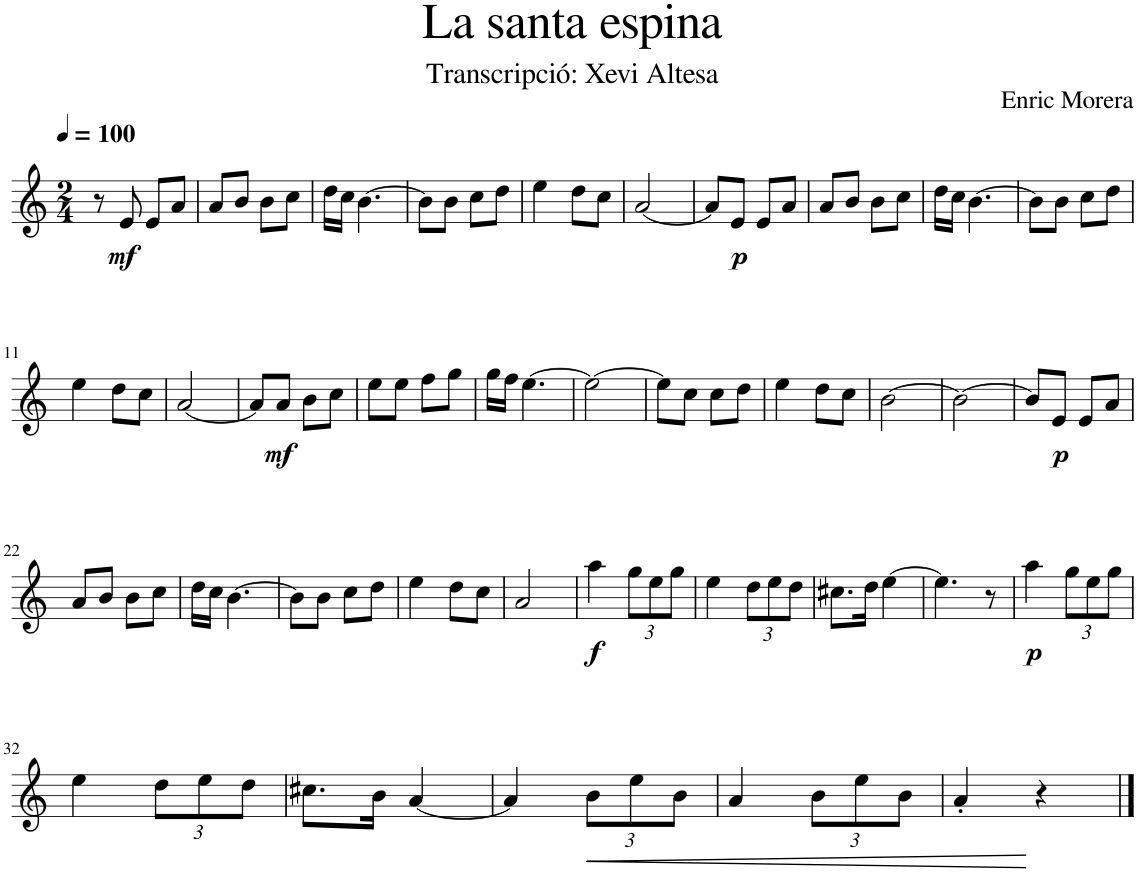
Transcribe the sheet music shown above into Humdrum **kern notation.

**kern	**dynam
*part1	*part1
*staff1	*staff1
*I"Oboè	*
*I'Ob.	*
*clefG2	*
*k[]	*
*M2/4	*
*MM100	*
=1	=1
8r	.
!	!LO:DY:b
8e/	mf
8e/L	.
8a/J	.
=2	=2
8a/L	.
8b/J	.
8b\L	.
8cc\J	.
=3	=3
16dd\LL	.
16cc\JJ	.
[4.b\	.
=4	=4
8b\L]	.
8b\J	.
8cc\L	.
8dd\J	.
=5	=5
4ee\	.
8dd\L	.
8cc\J	.
=6	=6
[2a/	.
=7	=7
8a/L]	.
!	!LO:DY:b
8e/J	p
8e/L	.
8a/J	.
=8	=8
8a/L	.
8b/J	.
8b\L	.
8cc\J	.
=9	=9
16dd\LL	.
16cc\JJ	.
[4.b\	.
=10	=10
8b\L]	.
8b\J	.
8cc\L	.
8dd\J	.
!!LO:LB:g=z
=11	=11
4ee\	.
8dd\L	.
8cc\J	.
=12	=12
[2a/	.
=13	=13
8a/L]	.
!	!LO:DY:b
8a/J	mf
8b\L	.
8cc\J	.
=14	=14
8ee\L	.
8ee\J	.
8ff\L	.
8gg\J	.
=15	=15
16gg\LL	.
16ff\JJ	.
[4.ee\	.
=16	=16
2ee\_	.
=17	=17
8ee\L]	.
8cc\J	.
8cc\L	.
8dd\J	.
=18	=18
4ee\	.
8dd\L	.
8cc\J	.
=19	=19
[2b\	.
=20	=20
2b\_	.
=21	=21
8b/L]	.
!	!LO:DY:b
8e/J	p
8e/L	.
8a/J	.
!!LO:LB:g=z
=22	=22
8a/L	.
8b/J	.
8b\L	.
8cc\J	.
=23	=23
16dd\LL	.
16cc\JJ	.
[4.b\	.
=24	=24
8b\L]	.
8b\J	.
8cc\L	.
8dd\J	.
=25	=25
4ee\	.
8dd\L	.
8cc\J	.
=26	=26
2a/	.
=27	=27
!	!LO:DY:b
4aa\	f
*Xbrackettup	*
12gg\L	.
12ee\	.
12gg\J	.
=28	=28
4ee\	.
12dd\L	.
12ee\	.
12dd\J	.
=29	=29
8.cc#X\L	.
16dd\Jk	.
[4ee\	.
=30	=30
4.ee\]	.
8r	.
=31	=31
!	!LO:DY:b
4aa\	p
12gg\L	.
12ee\	.
12gg\J	.
!!LO:LB:g=z
=32	=32
4ee\	.
12dd\L	.
12ee\	.
12dd\J	.
=33	=33
8.cc#X\L	.
16b\Jk	.
[4a/	.
=34	=34
4a/]	.
!	!LO:HP:b
12b\L	<
12ee\	.
12b\J	.
=35	=35
4a/	.
12b\L	.
12ee\	.
12b\J	.
=36	=36
4a'/	.
4r	[
==	==
*-	*-
